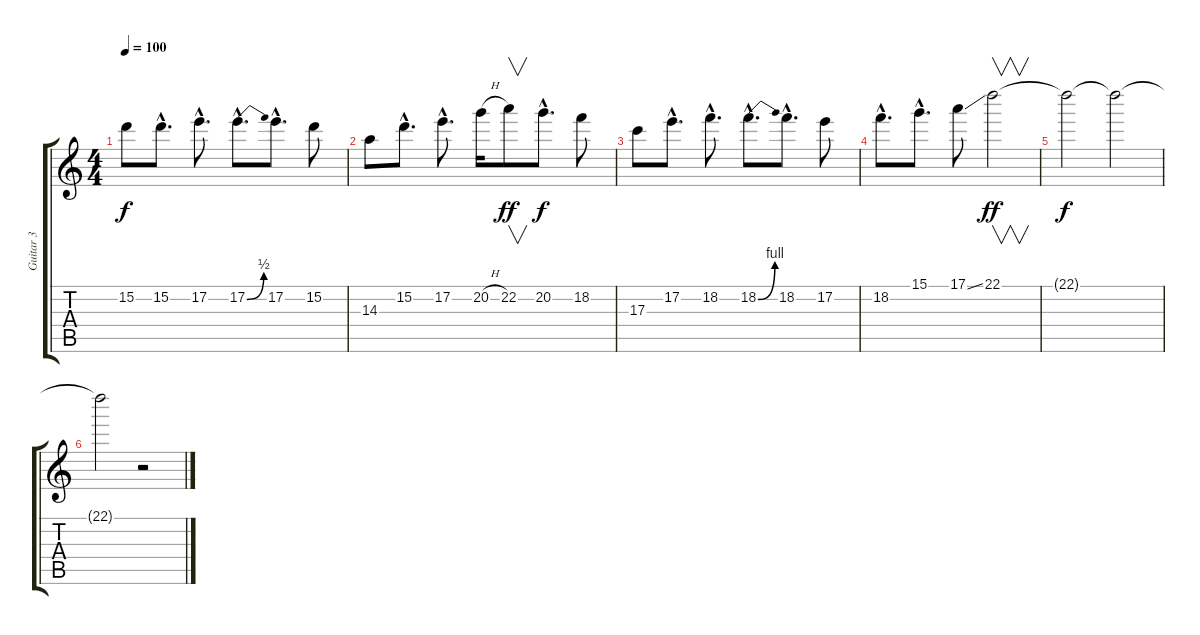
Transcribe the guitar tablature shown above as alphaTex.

\track ("Guitar 3" "Guitar 3") {instrument distortionguitar}
\staff {score tabs}
\tuning (E4 B3 G3 D3 A2 E2) {hide}
\ts (4 4)
\tempo 100
\clef g2
\ks c
15.2.8{dy f} 15.2{hac}.8{d} 17.2{hac}.8{d} 17.2{be (bend 0 0 60 2) hac}.8{d} 17.2{hac}.8{d} 15.2.8 |
14.3.8 15.2{hac}.8{d} 17.2{hac}.8{d} 20.2{h}.16 22.2.8{v dy ff} 20.2{hac}.8{d dy f} 18.2.8 |
17.3.8 17.2{hac}.8{d} 18.2{hac}.8{d} 18.2{be (bend 0 0 60 4) hac}.8{d} 18.2{hac}.8{d} 17.2.8 |
18.2{hac}.8{d} 15.1{hac}.8{d} 17.1{ss}.8 22.1.2{v dy ff} |
22.1{t}.2{dy f volume 10} 22.1{t}.2{volume 0} |
22.1{t}.2 r.2
